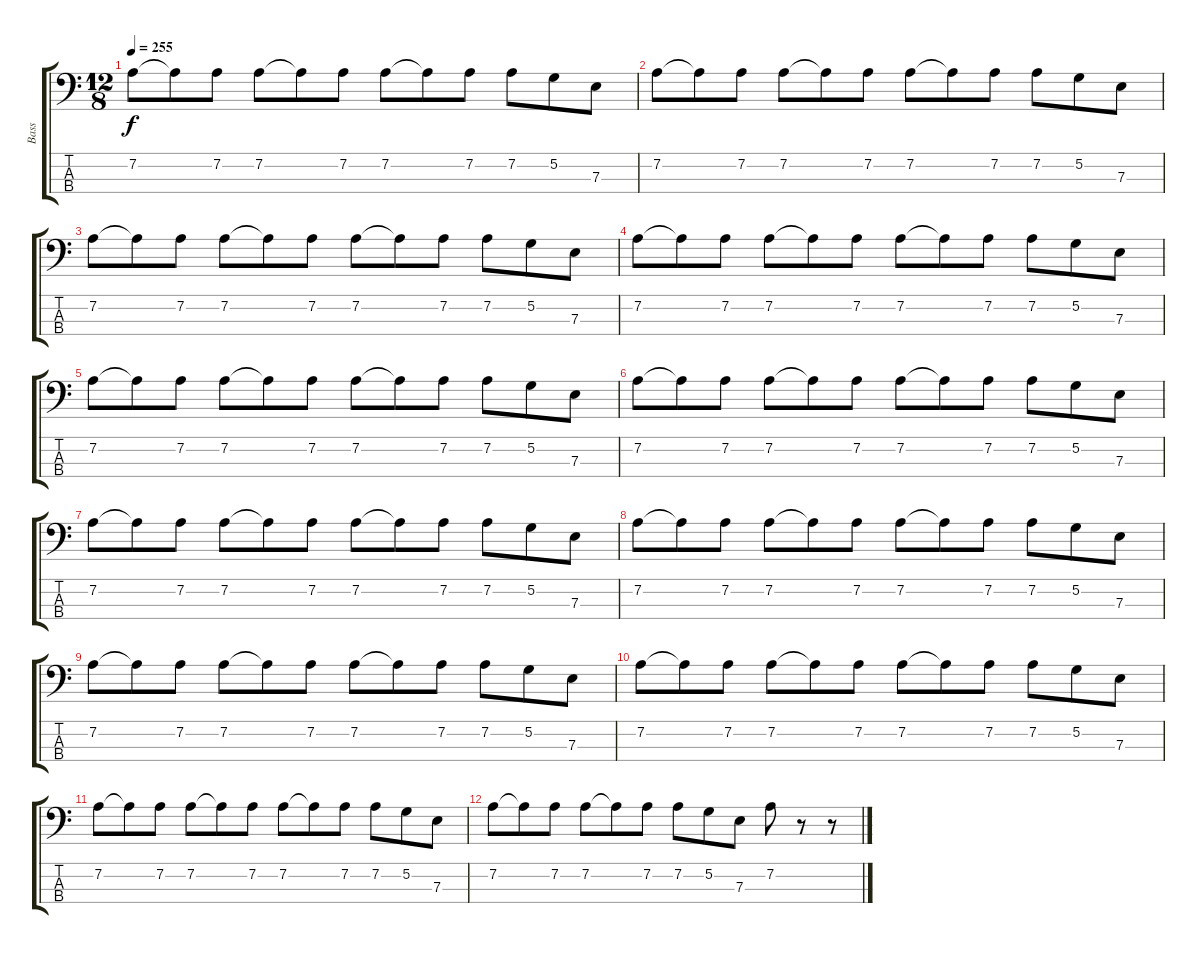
\track ("Bass" "Bass") {instrument electricbassfinger}
\staff {score tabs}
\tuning (G2 D2 A1 E1) {hide}
\ts (12 8)
\tempo 255
\clef f4
\ks c
7.2.8{dy f} 7.2{t}.8 7.2.8 7.2.8 7.2{t}.8 7.2.8 7.2.8 7.2{t}.8 7.2.8 7.2.8 5.2.8 7.3.8 |
7.2.8 7.2{t}.8 7.2.8 7.2.8 7.2{t}.8 7.2.8 7.2.8 7.2{t}.8 7.2.8 7.2.8 5.2.8 7.3.8 |
7.2.8 7.2{t}.8 7.2.8 7.2.8 7.2{t}.8 7.2.8 7.2.8 7.2{t}.8 7.2.8 7.2.8 5.2.8 7.3.8 |
7.2.8 7.2{t}.8 7.2.8 7.2.8 7.2{t}.8 7.2.8 7.2.8 7.2{t}.8 7.2.8 7.2.8 5.2.8 7.3.8 |
7.2.8 7.2{t}.8 7.2.8 7.2.8 7.2{t}.8 7.2.8 7.2.8 7.2{t}.8 7.2.8 7.2.8 5.2.8 7.3.8 |
7.2.8 7.2{t}.8 7.2.8 7.2.8 7.2{t}.8 7.2.8 7.2.8 7.2{t}.8 7.2.8 7.2.8 5.2.8 7.3.8 |
7.2.8 7.2{t}.8 7.2.8 7.2.8 7.2{t}.8 7.2.8 7.2.8 7.2{t}.8 7.2.8 7.2.8 5.2.8 7.3.8 |
7.2.8 7.2{t}.8 7.2.8 7.2.8 7.2{t}.8 7.2.8 7.2.8 7.2{t}.8 7.2.8 7.2.8 5.2.8 7.3.8 |
7.2.8 7.2{t}.8 7.2.8 7.2.8 7.2{t}.8 7.2.8 7.2.8 7.2{t}.8 7.2.8 7.2.8 5.2.8 7.3.8 |
7.2.8 7.2{t}.8 7.2.8 7.2.8 7.2{t}.8 7.2.8 7.2.8 7.2{t}.8 7.2.8 7.2.8 5.2.8 7.3.8 |
7.2.8 7.2{t}.8 7.2.8 7.2.8 7.2{t}.8 7.2.8 7.2.8 7.2{t}.8 7.2.8 7.2.8 5.2.8 7.3.8 |
7.2.8 7.2{t}.8 7.2.8 7.2.8 7.2{t}.8 7.2.8 7.2.8 5.2.8 7.3.8 7.2.8 r.8 r.8
